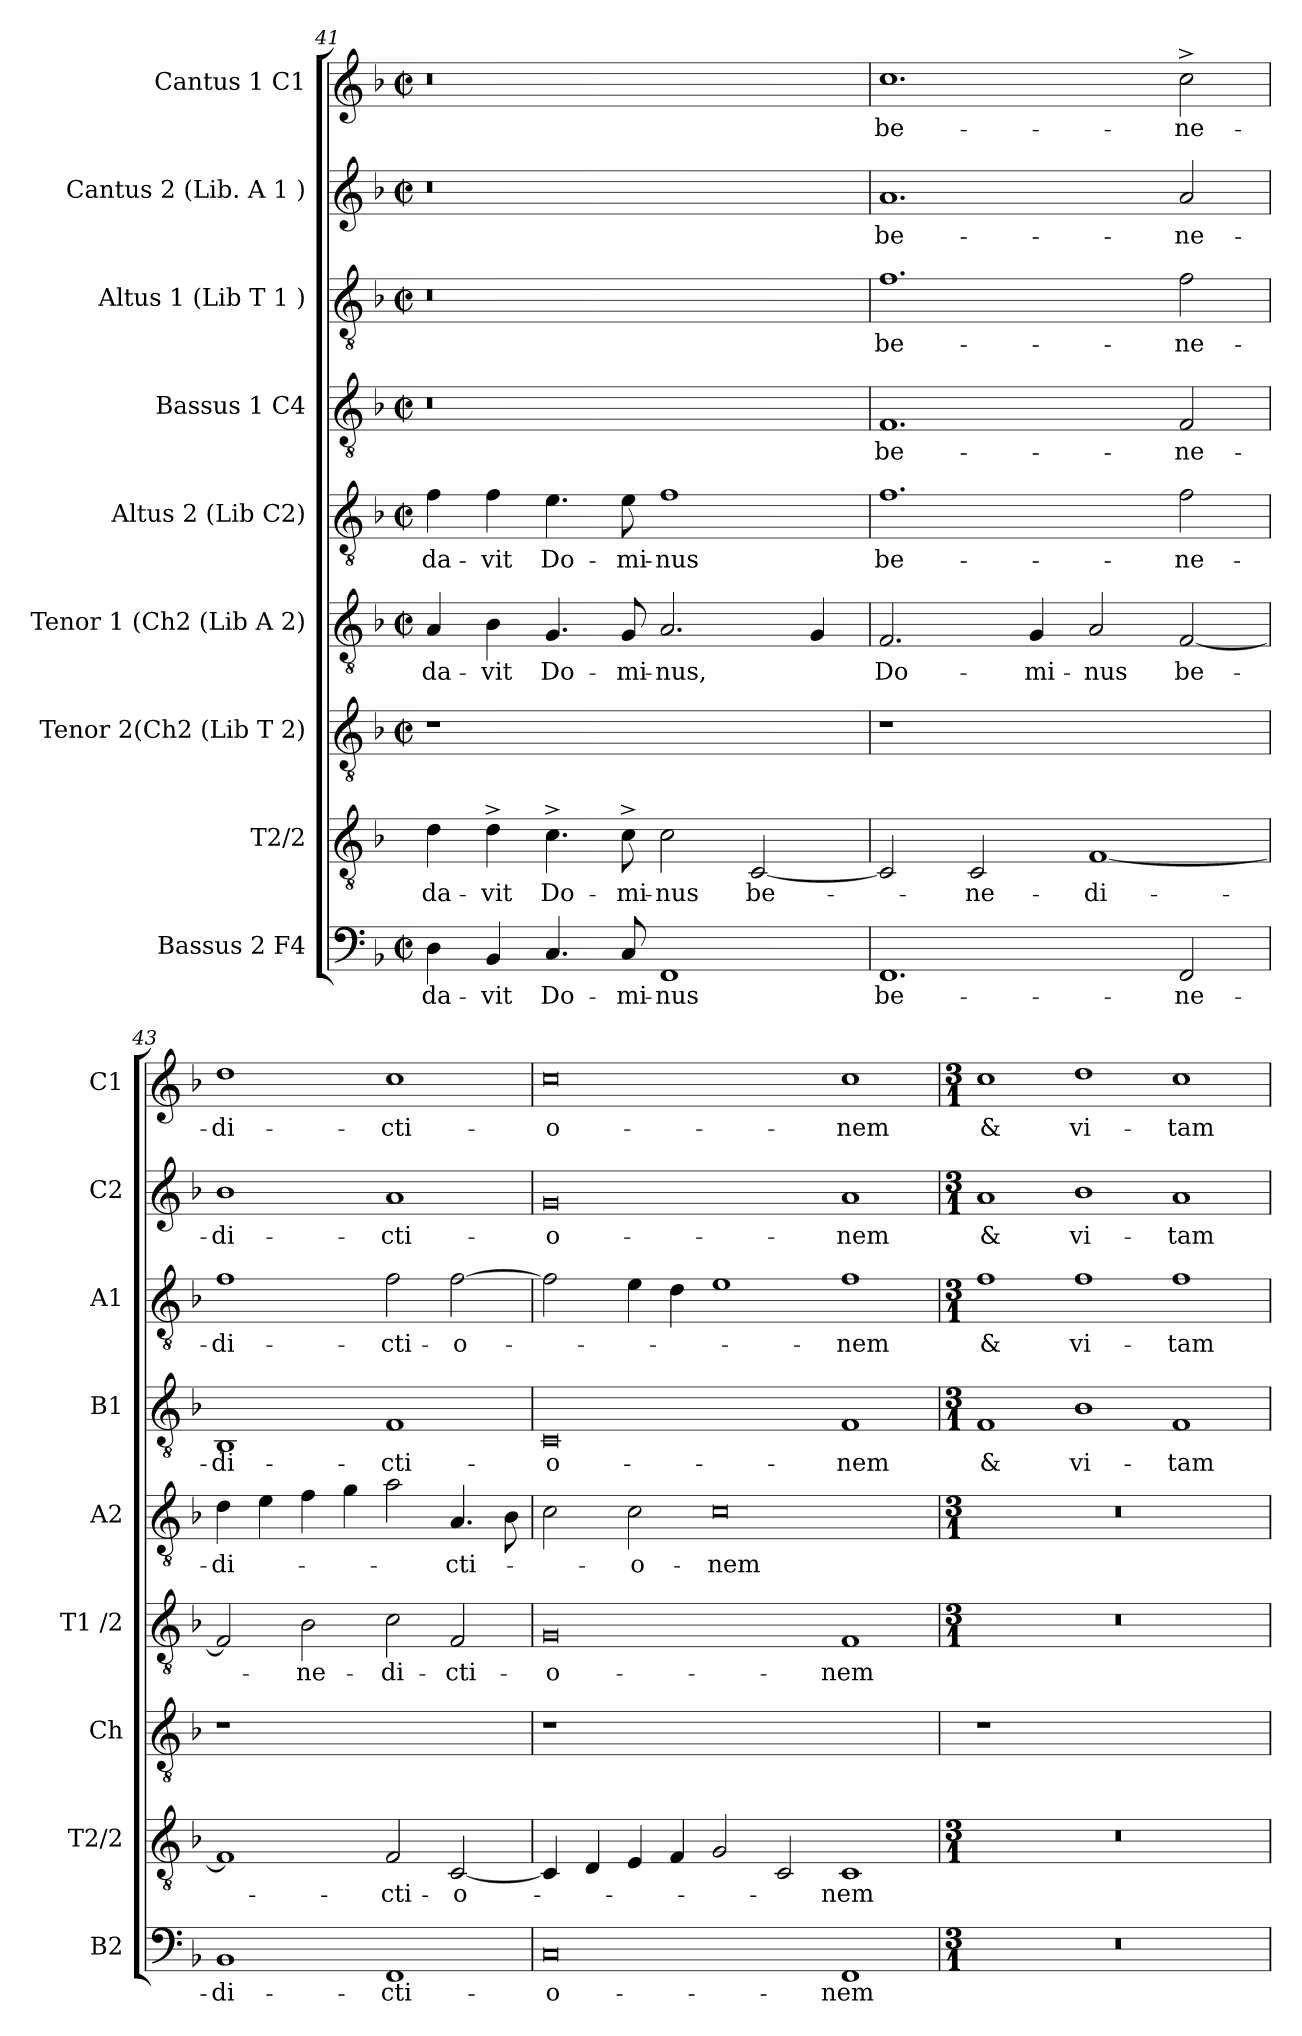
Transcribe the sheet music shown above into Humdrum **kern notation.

**kern	**text	**kern	**text	**kern	**kern	**text	**kern	**text	**kern	**text	**kern	**text	**kern	**text	**kern	**text
*part9	*part9	*part8	*part8	*part7	*part6	*part6	*part5	*part5	*part4	*part4	*part3	*part3	*part2	*part2	*part1	*part1
*staff9	*staff9	*staff8	*staff8	*staff7	*staff6	*staff6	*staff5	*staff5	*staff4	*staff4	*staff3	*staff3	*staff2	*staff2	*staff1	*staff1
*I"Bassus 2  F4	*	*I"T2/2	*	*I"Tenor 2(Ch2  (Lib T 2)	*I"Tenor 1 (Ch2  (Lib A 2)	*	*I"Altus 2  (Lib C2)	*	*I"Bassus 1  C4	*	*I"Altus 1  (Lib T 1 )	*	*I"Cantus 2  (Lib. A 1 )	*	*I"Cantus 1  C1	*
*I'B2	*	*I'T2/2	*	*I'Ch	*I'T1 /2	*	*I'A2	*	*I'B1	*	*I'A1	*	*I'C2	*	*I'C1	*
!!LO:LB:g=z
*clefF4	*	*clefGv2	*	*clefGv2	*clefGv2	*	*clefGv2	*	*clefGv2	*	*clefGv2	*	*clefG2	*	*clefG2	*
*k[b-]	*	*k[b-]	*	*k[b-]	*k[b-]	*	*k[b-]	*	*k[b-]	*	*k[b-]	*	*k[b-]	*	*k[b-]	*
*F:	*	*F:	*	*F:	*F:	*	*F:	*	*F:	*	*F:	*	*F:	*	*F:	*
*M2/2	*	*	*	*M2/2	*M2/2	*	*M2/2	*	*M2/2	*	*M2/2	*	*M2/2	*	*M2/2	*
*met(c|)	*	*	*	*met(c|)	*met(c|)	*	*met(c|)	*	*met(c|)	*	*met(c|)	*	*met(c|)	*	*met(c|)	*
=41	=41	=41	=41	=41	=41	=41	=41	=41	=41	=41	=41	=41	=41	=41	=41	=41
!	!LO:LY:b	!	!LO:LY:b	!	!	!LO:LY:b	!	!LO:LY:b	!	!	!	!	!	!	!	!
4D\	-da-	4d\	-da-	1r	4A/	-da-	4f\	-da-	0r	.	0r	.	0r	.	0r	.
!	!LO:LY:b:rj	!	!LO:LY:b:rj	!	!	!LO:LY:b:rj	!	!LO:LY:b:rj	!	!	!	!	!	!	!	!
4BB-/	-vit	4d^<\	-vit	.	4B-\	-vit	4f\	-vit	.	.	.	.	.	.	.	.
!	!LO:LY:b:cj	!	!LO:LY:b:cj	!	!	!LO:LY:b:cj	!	!LO:LY:b:cj	!	!	!	!	!	!	!	!
4.C/	Do-	4.c^<\	Do-	.	4.G/	Do-	4.e\	Do-	.	.	.	.	.	.	.	.
!	!LO:LY:b	!	!LO:LY:b	!	!	!LO:LY:b	!	!LO:LY:b	!	!	!	!	!	!	!	!
8C/	-mi-	8c^<\	-mi-	.	8G/	-mi-	8e\	-mi-	.	.	.	.	.	.	.	.
!	!LO:LY:b:rj	!	!LO:LY:b:rj	!	!	!LO:LY:b:cj	!	!LO:LY:b:rj	!	!	!	!	!	!	!	!
1FF	-nus	2c\	-nus	1ryy	2.A/	-nus,	1f	-nus	.	.	.	.	.	.	.	.
!	!	!	!LO:LY:b:cj	!	!	!	!	!	!	!	!	!	!	!	!	!
.	.	[<2C/	be-	.	.	.	.	.	.	.	.	.	.	.	.	.
.	.	.	.	.	4G/	.	.	.	.	.	.	.	.	.	.	.
=42	=42	=42	=42	=42	=42	=42	=42	=42	=42	=42	=42	=42	=42	=42	=42	=42
!	!LO:LY:b:cj	!	!	!	!	!LO:LY:b:cj	!	!LO:LY:b:cj	!	!LO:LY:b:cj	!	!LO:LY:b:cj	!	!LO:LY:b:cj	!	!LO:LY:b:cj
1.FF	be-	2C/]	.	1r	2.F/	Do-	1.f	be-	1.F	be-	1.f	be-	1.a	be-	1.cc	be-
!	!	!	!LO:LY:b:cj	!	!	!	!	!	!	!	!	!	!	!	!	!
.	.	2C/	-ne-	.	.	.	.	.	.	.	.	.	.	.	.	.
!	!	!	!	!	!	!LO:LY:b	!	!	!	!	!	!	!	!	!	!
.	.	.	.	.	4G/	-mi-	.	.	.	.	.	.	.	.	.	.
!	!	!	!LO:LY:b:cj	!	!	!LO:LY:b:rj	!	!	!	!	!	!	!	!	!	!
.	.	[<1F	-di-	1ryy	2A/	-nus	.	.	.	.	.	.	.	.	.	.
!	!LO:LY:b:cj	!	!	!	!	!LO:LY:b:cj	!	!LO:LY:b:cj	!	!LO:LY:b:cj	!	!LO:LY:b:cj	!	!LO:LY:b:cj	!	!LO:LY:b:cj
2FF/	-ne-	.	.	.	[<2F/	be-	2f\	-ne-	2F/	-ne-	2f\	-ne-	2a/	-ne-	2cc^<\	-ne-
=43	=43	=43	=43	=43	=43	=43	=43	=43	=43	=43	=43	=43	=43	=43	=43	=43
!	!LO:LY:b:cj	!	!	!	!	!	!	!LO:LY:b:cj	!	!LO:LY:b:cj	!	!LO:LY:b:cj	!	!LO:LY:b:cj	!	!LO:LY:b:cj
1BB-	-di-	1F]	.	1r	2F/]	.	4d\	-di-	1BB-	-di-	1f	-di-	1b-	-di-	1dd	-di-
.	.	.	.	.	.	.	4e\	.	.	.	.	.	.	.	.	.
!	!	!	!	!	!	!LO:LY:b:cj	!	!	!	!	!	!	!	!	!	!
.	.	.	.	.	2B-\	-ne-	4f\	.	.	.	.	.	.	.	.	.
.	.	.	.	.	.	.	4g\	.	.	.	.	.	.	.	.	.
!	!LO:LY:b:cj	!	!LO:LY:b:cj	!	!	!LO:LY:b:cj	!	!	!	!LO:LY:b:cj	!	!LO:LY:b:cj	!	!LO:LY:b:cj	!	!LO:LY:b:cj
1FF	-cti-	2F/	-cti-	1ryy	2c\	-di-	2a\	.	1F	-cti-	2f\	-cti-	1a	-cti-	1cc	-cti-
!	!	!	!LO:LY:b:cj	!	!	!LO:LY:b:cj	!	!LO:LY:b:cj	!	!	!	!LO:LY:b:cj	!	!	!	!
.	.	[<2C/	-o-	.	2F/	-cti-	4.A/	-cti-	.	.	[>2f\	-o-	.	.	.	.
.	.	.	.	.	.	.	8B-\	.	.	.	.	.	.	.	.	.
=44	=44	=44	=44	=44	=44	=44	=44	=44	=44	=44	=44	=44	=44	=44	=44	=44
!	!LO:LY:b:rj	!	!	!	!	!LO:LY:b:rj	!	!	!	!LO:LY:b:rj	!	!	!	!LO:LY:b:rj	!	!LO:LY:b:rj
0C	-o-	4C/]	.	1r	0G	-o-	2c\	.	0C	-o-	2f\]	.	0g	-o-	0cc	-o-
.	.	4D/	.	.	.	.	.	.	.	.	.	.	.	.	.	.
!	!	!	!	!	!	!	!	!LO:LY:b:cj	!	!	!	!	!	!	!	!
.	.	4E/	.	.	.	.	2c\	-o-	.	.	4e\	.	.	.	.	.
.	.	4F/	.	.	.	.	.	.	.	.	4d\	.	.	.	.	.
!	!	!	!	!	!	!	!	!LO:LY:b:cj	!	!	!	!	!	!	!	!
.	.	2G/	.	0ryy	.	.	0c	-nem	.	.	1e	.	.	.	.	.
.	.	2C/	.	.	.	.	.	.	.	.	.	.	.	.	.	.
!	!LO:LY:b:cj	!	!LO:LY:b:cj	!	!	!LO:LY:b:cj	!	!	!	!LO:LY:b:cj	!	!LO:LY:b:cj	!	!LO:LY:b:cj	!	!LO:LY:b:cj
1FF	-nem	1C	-nem	.	1F	-nem	.	.	1F	-nem	1f	-nem	1a	-nem	1cc	-nem
!!LO:PB:g=z
=45	=45	=45	=45	=45	=45	=45	=45	=45	=45	=45	=45	=45	=45	=45	=45	=45
*M3/1	*	*M3/1	*	*	*M3/1	*	*M3/1	*	*M3/1	*	*M3/1	*	*M3/1	*	*M3/1	*
!	!	!	!	!	!	!	!	!	!	!LO:LY:b:cj	!	!LO:LY:b:cj	!	!LO:LY:b:cj	!	!LO:LY:b:cj
0.r	.	0.r	.	1r	0.r	.	0.r	.	1F	&	1f	&	1a	&	1cc	&
!	!	!	!	!	!	!	!	!	!	!LO:LY:b:cj	!	!LO:LY:b:cj	!	!LO:LY:b:cj	!	!LO:LY:b:cj
.	.	.	.	0ryy	.	.	.	.	1B-	vi-	1f	vi-	1b-	vi-	1dd	vi-
!	!	!	!	!	!	!	!	!	!	!LO:LY:b:cj	!	!LO:LY:b:cj	!	!LO:LY:b:cj	!	!LO:LY:b:cj
.	.	.	.	.	.	.	.	.	1F	-tam	1f	-tam	1a	-tam	1cc	-tam
=	=	=	=	=	=	=	=	=	=	=	=	=	=	=	=	=
*-	*-	*-	*-	*-	*-	*-	*-	*-	*-	*-	*-	*-	*-	*-	*-	*-
